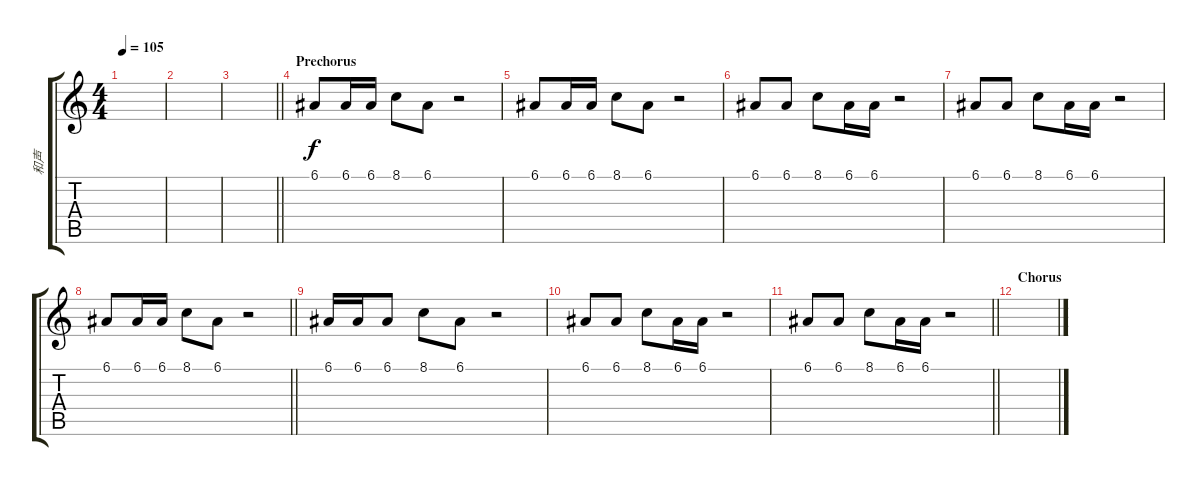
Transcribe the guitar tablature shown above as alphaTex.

\track ("和声" "和声") {instrument pad4choir}
\staff {score tabs}
\tuning (E4 B3 G3 D3 A2 E2) {hide}
\ts (4 4)
\tempo 105
\clef g2
\ks c
|
|
\barLineRight lightlight
|
\section ("" "Prechorus")
6.1.8 6.1.16 6.1.16 8.1.8 6.1.8 r.2 |
6.1.8 6.1.16 6.1.16 8.1.8 6.1.8 r.2 |
6.1.8 6.1.8 8.1.8 6.1.16 6.1.16 r.2 |
6.1.8 6.1.8 8.1.8 6.1.16 6.1.16 r.2 |
\barLineRight lightlight
6.1.8 6.1.16 6.1.16 8.1.8 6.1.8 r.2 |
6.1.16 6.1.16 6.1.8 8.1.8 6.1.8 r.2 |
6.1.8 6.1.8 8.1.8 6.1.16 6.1.16 r.2 |
\barLineRight lightlight
6.1.8 6.1.8 8.1.8 6.1.16 6.1.16 r.2 |
\section ("" "Chorus")
